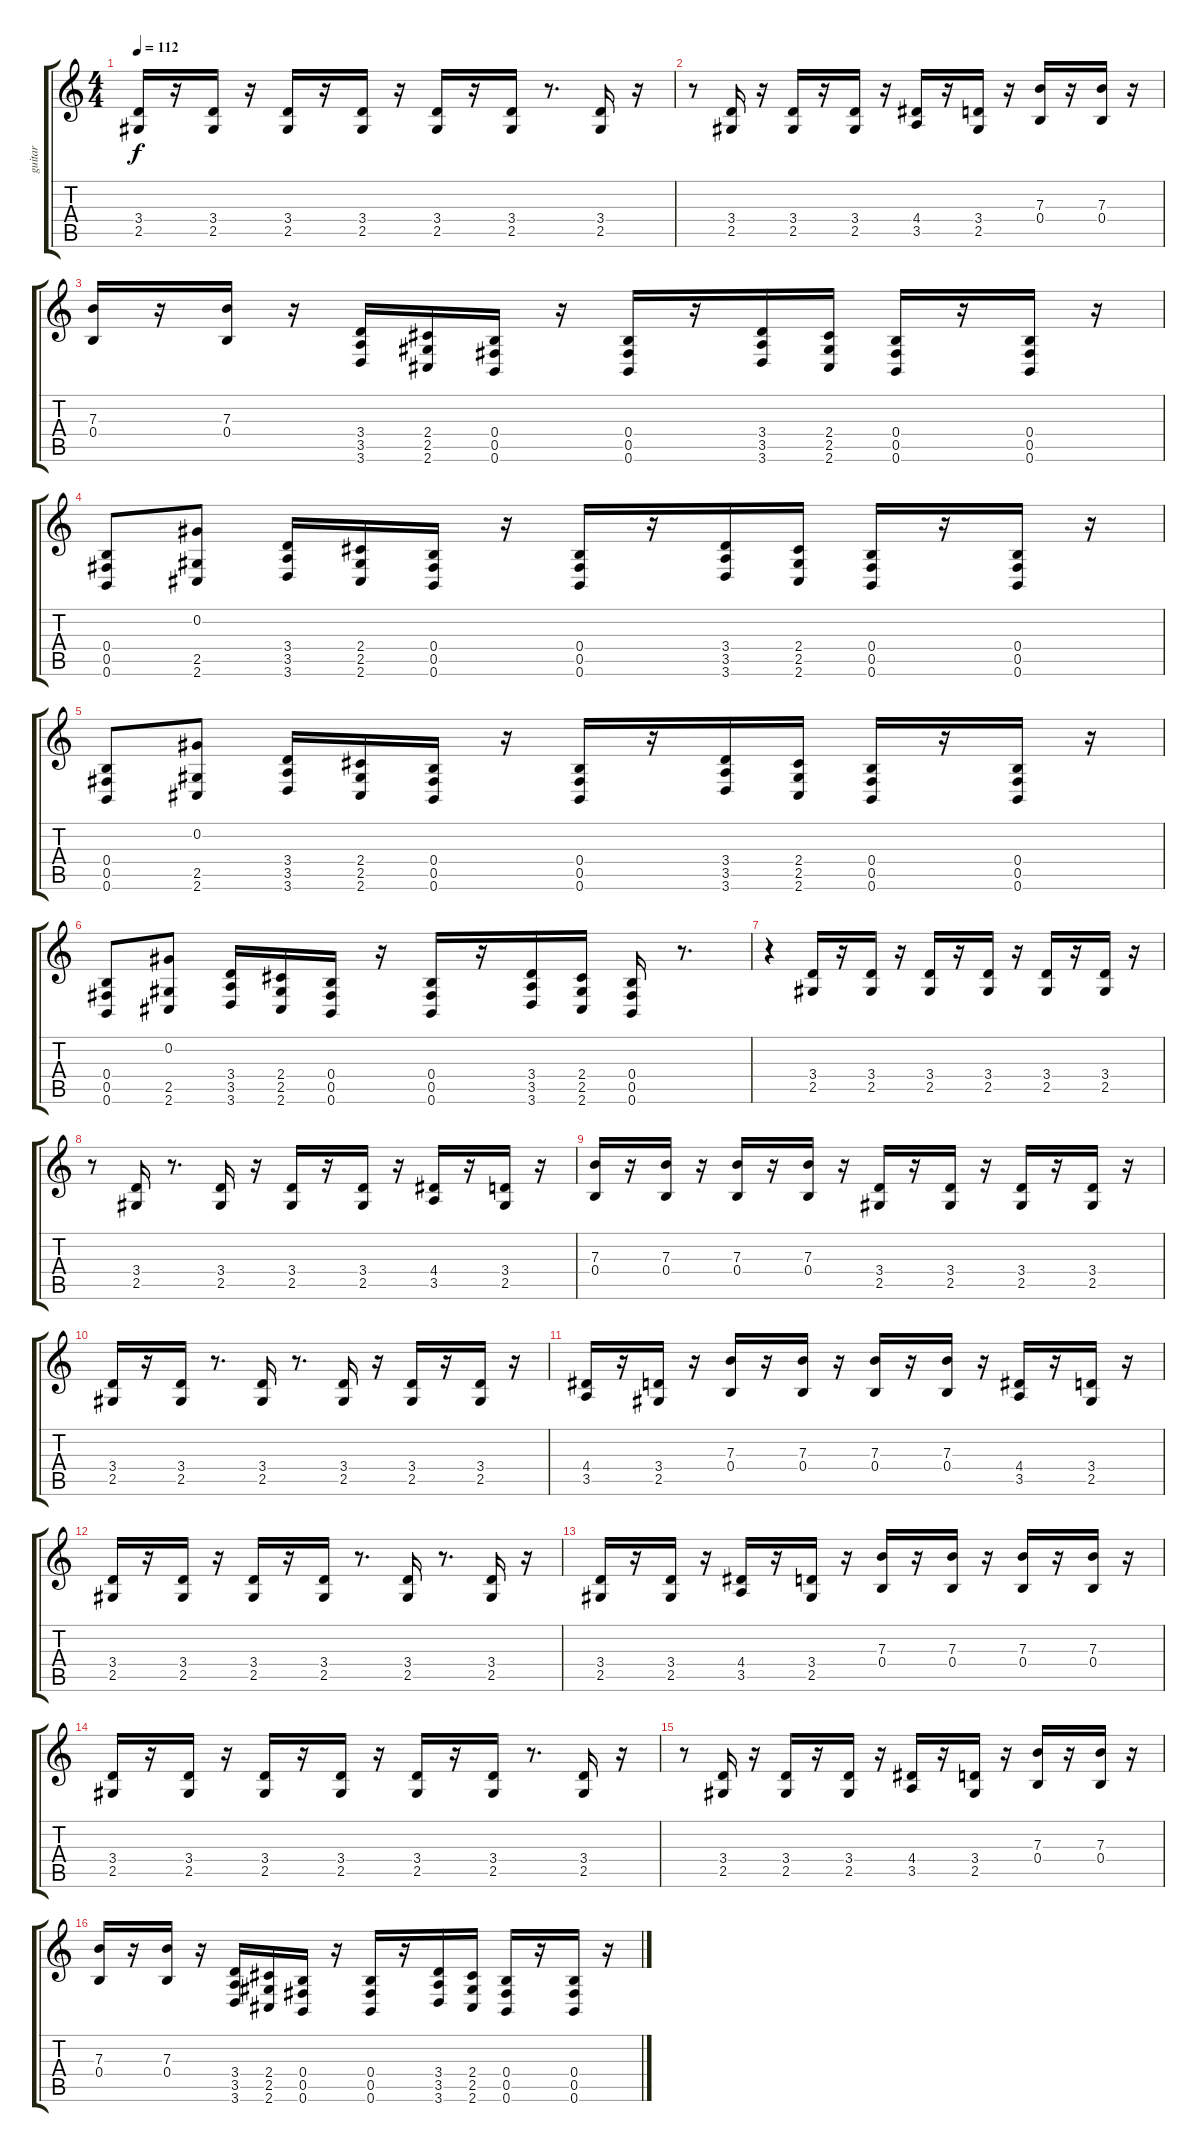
\track ("guitar" "guitar") {instrument electricguitarclean}
\staff {score tabs}
\tuning (Db4 Ab3 E3 B2 Gb2 B1) {hide}
\ts (4 4)
\tempo 112
\clef g2
\ks c
(3.4 2.5).16{dy f} r.16 (3.4 2.5).16 r.16 (3.4 2.5).16 r.16 (3.4 2.5).16 r.16 (3.4 2.5).16 r.16 (3.4 2.5).16 r.8{d} (3.4 2.5).16 r.16 |
r.8 (3.4 2.5).16 r.16 (3.4 2.5).16 r.16 (3.4 2.5).16 r.16 (4.4 3.5).16 r.16 (3.4 2.5).16 r.16 (7.3 0.4).16 r.16 (7.3 0.4).16 r.16 |
(7.3 0.4).16 r.16 (7.3 0.4).16 r.16 (3.4 3.5 3.6).16{instrument distortionguitar} (2.4 2.5 2.6).16 (0.4 0.5 0.6).16 r.16 (0.4 0.5 0.6).16 r.16 (3.4 3.5 3.6).16 (2.4 2.5 2.6).16 (0.4 0.5 0.6).16 r.16 (0.4 0.5 0.6).16 r.16 |
(0.4 0.5 0.6).8{instrument electricguitarmuted} (0.2 2.5 2.6).8{instrument distortionguitar} (3.4 3.5 3.6).16{instrument distortionguitar} (2.4 2.5 2.6).16 (0.4 0.5 0.6).16 r.16 (0.4 0.5 0.6).16 r.16 (3.4 3.5 3.6).16 (2.4 2.5 2.6).16 (0.4 0.5 0.6).16 r.16 (0.4 0.5 0.6).16 r.16 |
(0.4 0.5 0.6).8{instrument electricguitarmuted} (0.2 2.5 2.6).8{instrument distortionguitar} (3.4 3.5 3.6).16{instrument distortionguitar} (2.4 2.5 2.6).16 (0.4 0.5 0.6).16 r.16 (0.4 0.5 0.6).16 r.16 (3.4 3.5 3.6).16 (2.4 2.5 2.6).16 (0.4 0.5 0.6).16 r.16 (0.4 0.5 0.6).16 r.16 |
(0.4 0.5 0.6).8{instrument electricguitarmuted} (0.2 2.5 2.6).8{instrument distortionguitar} (3.4 3.5 3.6).16{instrument distortionguitar} (2.4 2.5 2.6).16 (0.4 0.5 0.6).16 r.16 (0.4 0.5 0.6).16 r.16 (3.4 3.5 3.6).16 (2.4 2.5 2.6).16 (0.4 0.5 0.6).16 r.8{d} |
r.4 (3.4 2.5).16{instrument electricguitarclean} r.16 (3.4 2.5).16 r.16 (3.4 2.5).16 r.16 (3.4 2.5).16 r.16 (3.4 2.5).16 r.16 (3.4 2.5).16 r.16 |
r.8 (3.4 2.5).16 r.8{d} (3.4 2.5).16 r.16 (3.4 2.5).16 r.16 (3.4 2.5).16 r.16 (4.4 3.5).16 r.16 (3.4 2.5).16 r.16 |
(7.3 0.4).16 r.16 (7.3 0.4).16 r.16 (7.3 0.4).16 r.16 (7.3 0.4).16 r.16 (3.4 2.5).16 r.16 (3.4 2.5).16 r.16 (3.4 2.5).16 r.16 (3.4 2.5).16 r.16 |
(3.4 2.5).16 r.16 (3.4 2.5).16 r.8{d} (3.4 2.5).16 r.8{d} (3.4 2.5).16 r.16 (3.4 2.5).16 r.16 (3.4 2.5).16 r.16 |
(4.4 3.5).16 r.16 (3.4 2.5).16 r.16 (7.3 0.4).16 r.16 (7.3 0.4).16 r.16 (7.3 0.4).16 r.16 (7.3 0.4).16 r.16 (4.4 3.5).16 r.16 (3.4 2.5).16 r.16 |
(3.4 2.5).16 r.16 (3.4 2.5).16 r.16 (3.4 2.5).16 r.16 (3.4 2.5).16 r.8{d} (3.4 2.5).16 r.8{d} (3.4 2.5).16 r.16 |
(3.4 2.5).16 r.16 (3.4 2.5).16 r.16 (4.4 3.5).16 r.16 (3.4 2.5).16 r.16 (7.3 0.4).16 r.16 (7.3 0.4).16 r.16 (7.3 0.4).16 r.16 (7.3 0.4).16 r.16 |
(3.4 2.5).16 r.16 (3.4 2.5).16 r.16 (3.4 2.5).16 r.16 (3.4 2.5).16 r.16 (3.4 2.5).16 r.16 (3.4 2.5).16 r.8{d} (3.4 2.5).16 r.16 |
r.8 (3.4 2.5).16 r.16 (3.4 2.5).16 r.16 (3.4 2.5).16 r.16 (4.4 3.5).16 r.16 (3.4 2.5).16 r.16 (7.3 0.4).16 r.16 (7.3 0.4).16 r.16 |
(7.3 0.4).16 r.16 (7.3 0.4).16 r.16 (3.4 3.5 3.6).16{instrument distortionguitar} (2.4 2.5 2.6).16 (0.4 0.5 0.6).16 r.16 (0.4 0.5 0.6).16 r.16 (3.4 3.5 3.6).16 (2.4 2.5 2.6).16 (0.4 0.5 0.6).16 r.16 (0.4 0.5 0.6).16 r.16
